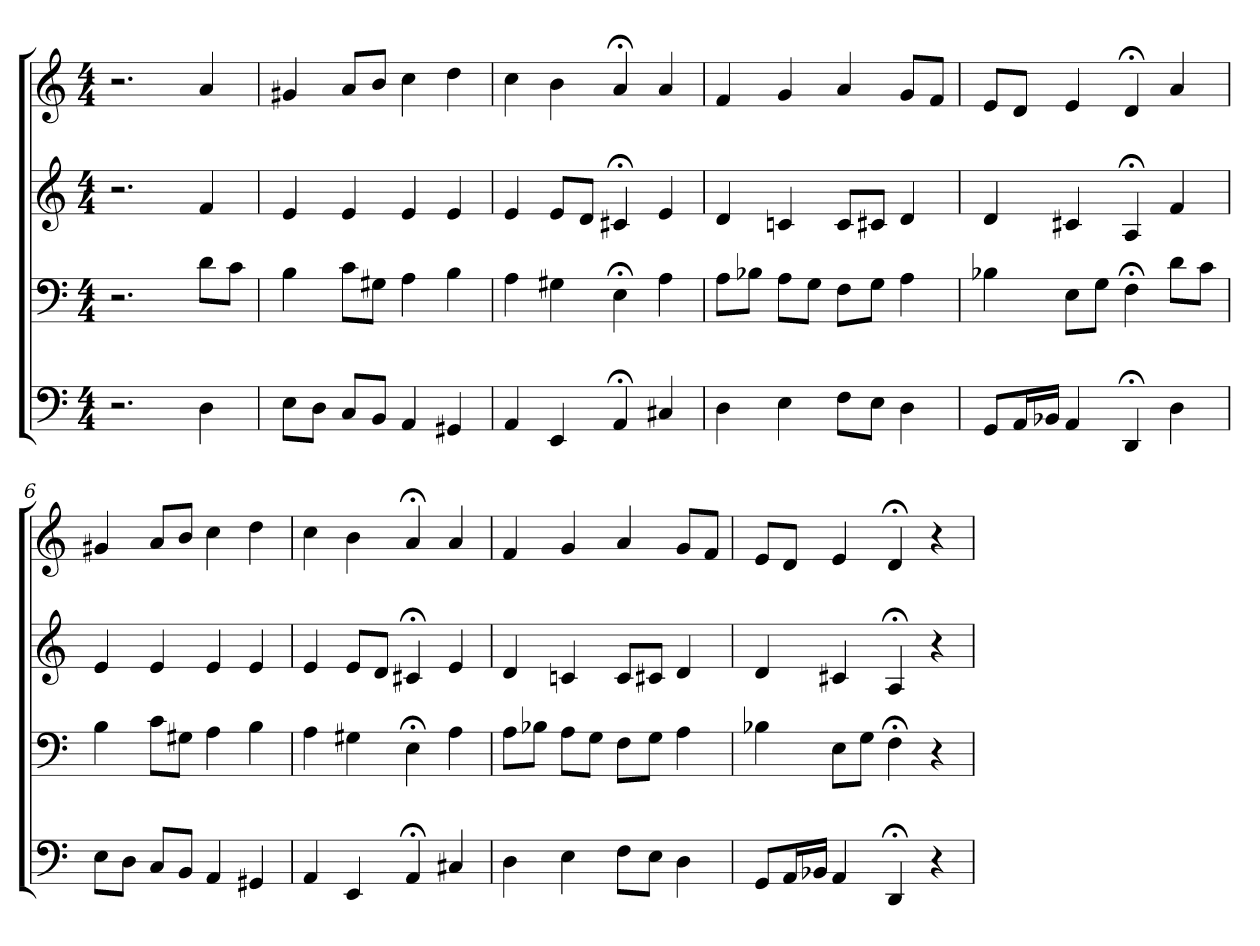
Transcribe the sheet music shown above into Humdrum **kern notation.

**kern	**kern	**kern	**kern
*part4	*part3	*part2	*part1
*staff4	*staff3	*staff2	*staff1
*clefF4	*clefF4	*clefG2	*clefG2
*M4/4	*M4/4	*M4/4	*M4/4
=1	=1	=1	=1
2.r	2.r	2.r	2.r
4D	8d\L	4f	4a
.	8c\J	.	.
=2	=2	=2	=2
8E\L	4B	4e	4g#X
8D\J	.	.	.
8C/L	8c\L	4e	8a/L
8BB/J	8G#X\J	.	8b/J
4AA	4A	4e	4cc
4GG#X	4B	4e	4dd
=3	=3	=3	=3
4AA	4A	4e	4cc
4EE	4G#X	8e/L	4b
.	.	8d/J	.
4AA;<	4E;<	4c#X;<	4a;<
4C#X	4A	4e	4a
=4	=4	=4	=4
4D	8A\L	4d	4f
.	8B-X\J	.	.
4E	8A\L	4cn	4g
.	8G\J	.	.
8F\L	8F\L	8c/L	4a
8E\J	8G\J	8c#X/J	.
4D	4A	4d	8g/L
.	.	.	8f/J
=5	=5	=5	=5
8GG/L	4B-X	4d	8e/L
16AA/L	.	.	8d/J
16BB-X/JJ	.	.	.
4AA	8E\L	4c#X	4e
.	8G\J	.	.
4DD;<	4F;<	4A;<	4d;<
4D	8d\L	4f	4a
.	8c\J	.	.
=6	=6	=6	=6
8E\L	4B	4e	4g#X
8D\J	.	.	.
8C/L	8c\L	4e	8a/L
8BB/J	8G#X\J	.	8b/J
4AA	4A	4e	4cc
4GG#X	4B	4e	4dd
=7	=7	=7	=7
4AA	4A	4e	4cc
4EE	4G#X	8e/L	4b
.	.	8d/J	.
4AA;<	4E;<	4c#X;<	4a;<
4C#X	4A	4e	4a
=8	=8	=8	=8
4D	8A\L	4d	4f
.	8B-X\J	.	.
4E	8A\L	4cn	4g
.	8G\J	.	.
8F\L	8F\L	8c/L	4a
8E\J	8G\J	8c#X/J	.
4D	4A	4d	8g/L
.	.	.	8f/J
=9	=9	=9	=9
8GG/L	4B-X	4d	8e/L
16AA/L	.	.	8d/J
16BB-X/JJ	.	.	.
4AA	8E\L	4c#X	4e
.	8G\J	.	.
4DD;<	4F;<	4A;<	4d;<
4r	4r	4r	4r
=	=	=	=
*-	*-	*-	*-
